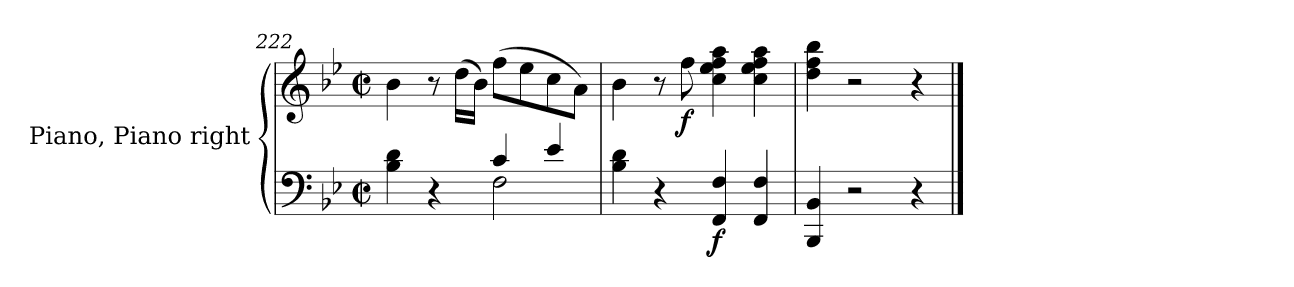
**kern	**kern	**dynam
*part1	*part1	*part1
*staff2	*staff1	*staff1/2
*I"Piano, Piano right	*	*
*I'Pno.	*	*
*clefF4	*clefG2	*
*k[b-e-]	*k[b-e-]	*
*M2/2	*M2/2	*
*met(c|)	*met(c|)	*
=222	=222	=222
*^	*	*
4B-\ 4d\	2ryy	4b-\	.
4r	.	8r	.
.	.	(>16dd\LL	.
.	.	16b-\JJ)	.
4c/	2F\	(>8ff\L	.
.	.	8ee-\	.
4e-/	.	8cc\	.
.	.	8a\J)	.
*v	*v	*	*
=223	=223	=223
4B-\ 4d\	4b-\	.
4r	8r	.
!	!	!LO:DY:b
.	8ff\	f
!	!	!LO:DY:b=2
4FF/ 4F/	4cc\ 4ee-\ 4ff\ 4aa\	f
4FF/ 4F/	4cc\ 4ee-\ 4ff\ 4aa\	.
=224	=224	=224
4BBB-/ 4BB-/	4dd\ 4ff\ 4bb-\	.
2r	2r	.
4r	4r	.
==	==	==
*-	*-	*-
